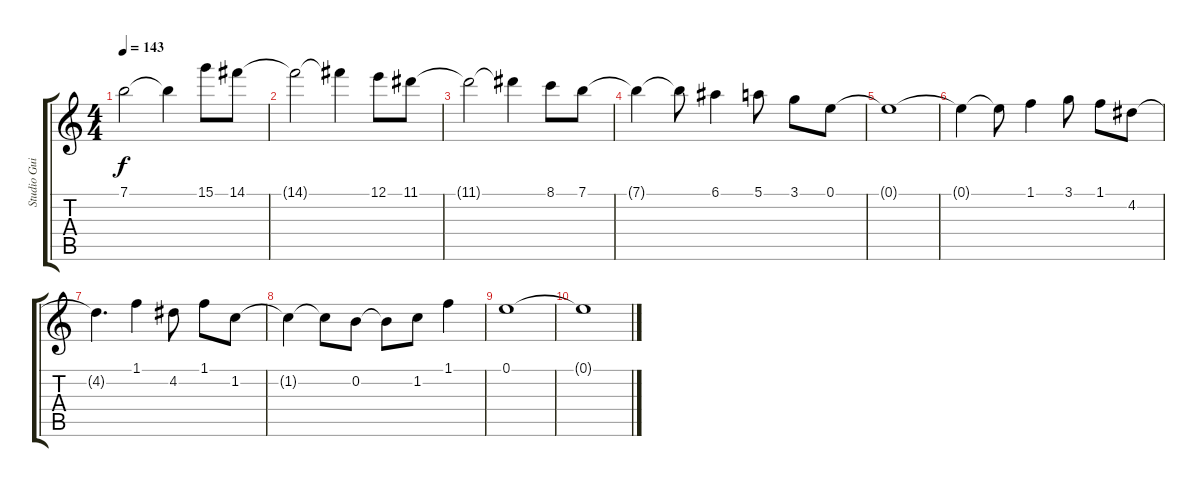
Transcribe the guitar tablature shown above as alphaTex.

\track ("Studio Guitar" "Studio Gui") {instrument overdrivenguitar}
\staff {score tabs}
\tuning (E4 B3 G3 D3 A2 E2) {hide}
\ts (4 4)
\tempo 143
\clef g2
\ks c
7.1{t}.2{dy f} 7.1{t}.4 15.1.8 14.1.8 |
14.1{t}.2 14.1{t}.4 12.1.8 11.1.8 |
11.1{t}.2 11.1{t}.4 8.1.8 7.1.8 |
7.1{t}.4 7.1{t}.8 6.1.4 5.1.8 3.1.8 0.1.8 |
0.1{t}.1 |
0.1{t}.4 0.1{t}.8 1.1.4 3.1.8 1.1.8 4.2.8 |
4.2{t}.4{d} 1.1.4 4.2.8 1.1.8 1.2.8 |
1.2{t}.4 1.2{t}.8 0.2.8 0.2{t}.8 1.2.8 1.1.4 |
0.1.1 |
0.1{t}.1
